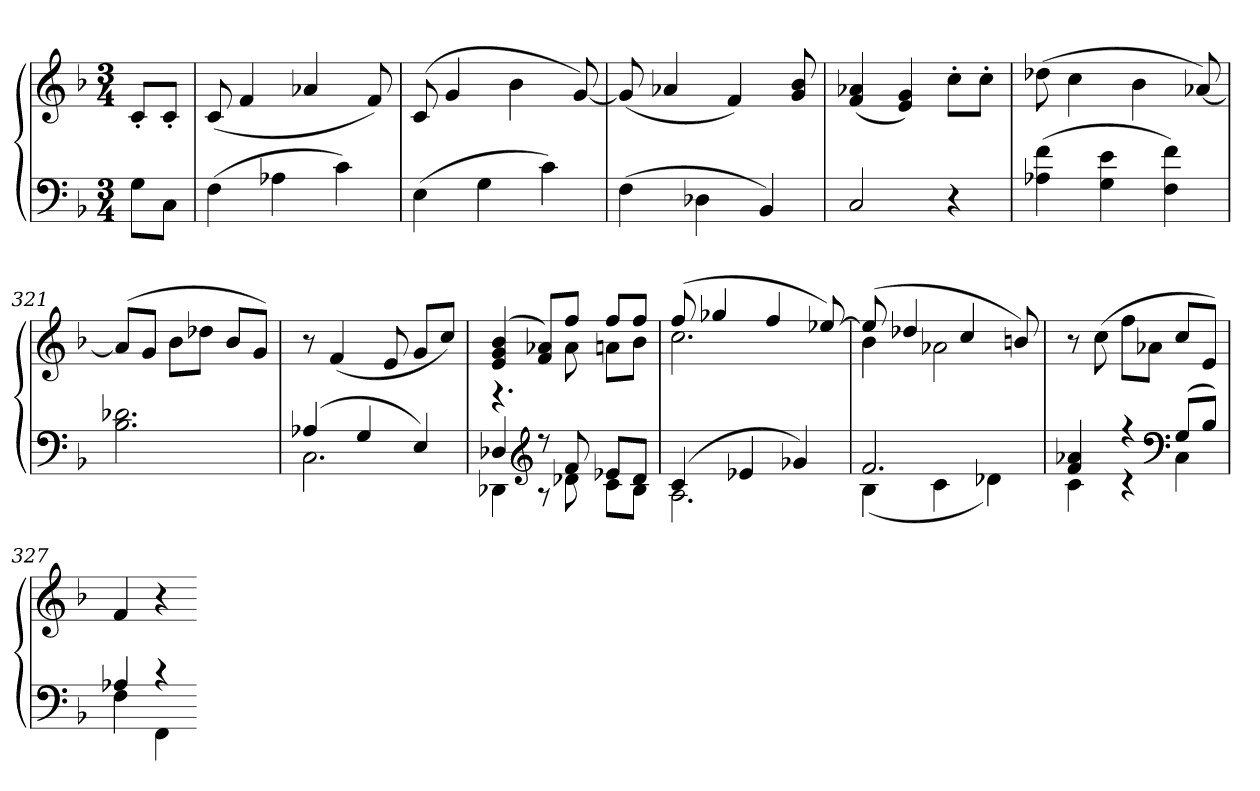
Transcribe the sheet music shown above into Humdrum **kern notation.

**kern	**kern
*part1	*part1
*staff2	*staff1
*clefF4	*clefG2
*k[b-]	*k[b-]
*M3/4	*M3/4
=	=
8GL	8c'L
8CJ	8c'J
=316	=316
(4F	(8c
.	4f
4A-X	.
.	4a-X
4c)	.
.	8f)
=317	=317
(4E	(8c
.	4g
4G	.
.	4b-
4c)	.
.	[8g)
=318	=318
(4F	(8g]
.	4a-X
4D-X	.
.	4f)
4BB-)	.
.	8g 8b-
=319	=319
2C	(4f 4a-X
.	4e 4g)
4r	8cc'L
.	8cc'J
=320	=320
(4A-X 4f	(8dd-X
.	4cc
4G 4e	.
.	4b-
4F 4f)	.
.	[8a-X)
=321	=321
2.B- 2.d-X	(8a-L]
.	8gJ
.	8b-L
.	8dd-XJ
.	8b-L
.	8gJ)
=322	=322
*^	*
(4A-X	2.C	8r
.	.	(4f
4G	.	.
.	.	8e
4E)	.	8gL
.	.	8ccJ)
=323	=323	=323
*	*	*^
4D-X	4DD-X	(4e 4g 4b-	4.r
*clefG2	*	*	*
8r	8r	8f 8a-XL)	.
8f	8d-X	8ffJ	8a-
8e-XL	8cL	8ffL	8anL
8d-J	8B-J	8ffJ	8b-J
=324	=324	=324	=324
(4c	2.A	(8ff	2.cc
.	.	4gg-X	.
4e-X	.	.	.
.	.	4ff	.
4g-X)	.	.	.
.	.	[8ee-X)	.
=325	=325	=325	=325
2.f	(4B-	(8ee-]	4b-
.	.	4dd-X	.
.	4c	.	2a-X
.	.	4cc	.
.	4d-X)	.	.
.	.	8bn)	.
*	*	*v	*v
=326	=326	=326
4f 4a-X	4c	8r
.	.	(8cc
4r	4r	8ffL
.	.	8a-XJ
*clefF4	*	*
(8GL	4C	8ccL
8B-J)	.	8eJ)
=327	=327	=327
4A-X	4F	4f
4r	4FF	4r
*v	*v	*
=-	=-
*-	*-
